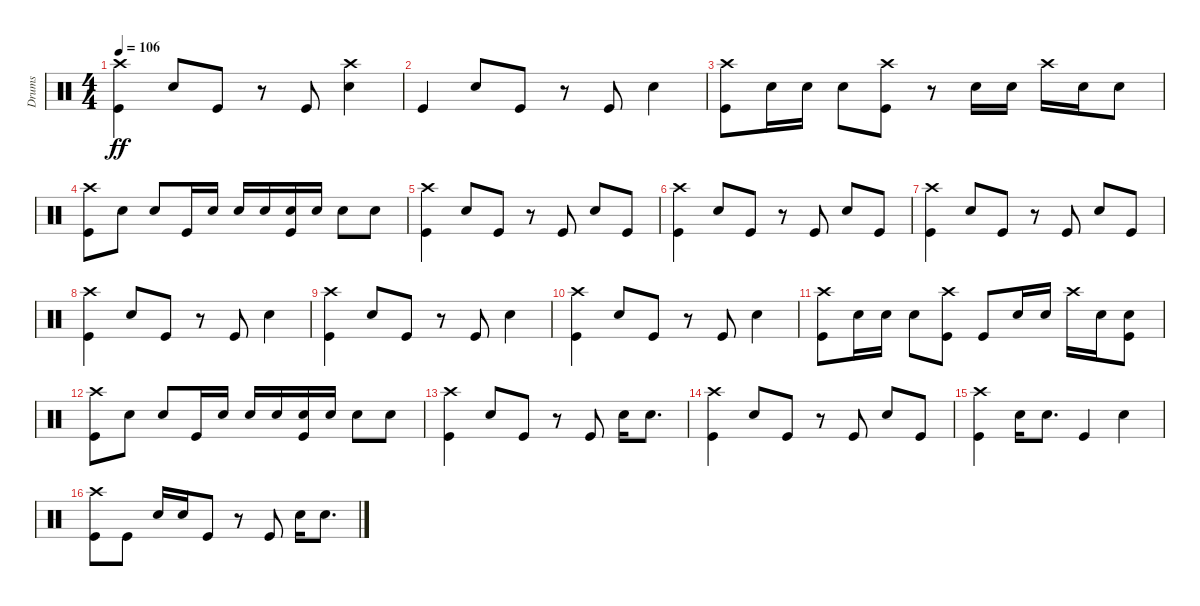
\track ("Drums" "Drums") {instrument percussion}
\staff {score}
\articulation defaults
\ts (4 4)
\tempo 106
\clef neutral
\ks c
("Crash high (hit)" "Kick (hit)").4{dy ff} "Snare (hit) 2".8 "Kick (hit)".8 r.8 "Kick (hit)".8 ("Crash high (hit)" "Snare (hit) 2").4 |
"Kick (hit)".4 "Snare (hit) 2".8 "Kick (hit)".8 r.8 "Kick (hit)".8 "Snare (hit) 2".4 |
("Crash high (hit)" "Kick (hit)").8 "Snare (hit) 2".16 "Snare (hit) 2".16 "Snare (hit) 2".8 ("Crash high (hit)" "Kick (hit)").8 r.8 "Snare (hit) 2".16 "Snare (hit) 2".16 "Crash high (hit)".16 "Snare (hit) 2".16 "Snare (hit) 2".8 |
("Crash high (hit)" "Kick (hit)").8 "Snare (hit) 2".8 "Snare (hit) 2".8 "Kick (hit)".16 "Snare (hit) 2".16 "Snare (hit) 2".16 "Snare (hit) 2".16 ("Snare (hit) 2" "Kick (hit)").16 "Snare (hit) 2".16 "Snare (hit) 2".8 "Snare (hit) 2".8 |
("Crash high (hit)" "Kick (hit)").4 "Snare (hit) 2".8 "Kick (hit)".8 r.8 "Kick (hit)".8 "Snare (hit) 2".8 "Kick (hit)".8 |
("Crash high (hit)" "Kick (hit)").4 "Snare (hit) 2".8 "Kick (hit)".8 r.8 "Kick (hit)".8 "Snare (hit) 2".8 "Kick (hit)".8 |
("Crash high (hit)" "Kick (hit)").4 "Snare (hit) 2".8 "Kick (hit)".8 r.8 "Kick (hit)".8 "Snare (hit) 2".8 "Kick (hit)".8 |
("Crash high (hit)" "Kick (hit)").4 "Snare (hit) 2".8 "Kick (hit)".8 r.8 "Kick (hit)".8 "Snare (hit) 2".4 |
("Crash high (hit)" "Kick (hit)").4 "Snare (hit) 2".8 "Kick (hit)".8 r.8 "Kick (hit)".8 "Snare (hit) 2".4 |
("Crash high (hit)" "Kick (hit)").4 "Snare (hit) 2".8 "Kick (hit)".8 r.8 "Kick (hit)".8 "Snare (hit) 2".4 |
("Crash high (hit)" "Kick (hit)").8 "Snare (hit) 2".16 "Snare (hit) 2".16 "Snare (hit) 2".8 ("Crash high (hit)" "Kick (hit)").8 "Kick (hit)".8 "Snare (hit) 2".16 "Snare (hit) 2".16 "Crash high (hit)".16 "Snare (hit) 2".16 ("Snare (hit) 2" "Kick (hit)").8 |
("Crash high (hit)" "Kick (hit)").8 "Snare (hit) 2".8 "Snare (hit) 2".8 "Kick (hit)".16 "Snare (hit) 2".16 "Snare (hit) 2".16 "Snare (hit) 2".16 ("Snare (hit) 2" "Kick (hit)").16 "Snare (hit) 2".16 "Snare (hit) 2".8 "Snare (hit) 2".8 |
("Crash high (hit)" "Kick (hit)").4 "Snare (hit) 2".8 "Kick (hit)".8 r.8 "Kick (hit)".8 "Snare (hit) 2".16 "Snare (hit) 2".8{d} |
("Crash high (hit)" "Kick (hit)").4 "Snare (hit) 2".8 "Kick (hit)".8 r.8 "Kick (hit)".8 "Snare (hit) 2".8 "Kick (hit)".8 |
("Crash high (hit)" "Kick (hit)").4 "Snare (hit) 2".16 "Snare (hit) 2".8{d} "Kick (hit)".4 "Snare (hit) 2".4 |
("Crash high (hit)" "Kick (hit)").8 "Kick (hit)".8 "Snare (hit) 2".16 "Snare (hit) 2".16 "Kick (hit)".8 r.8 "Kick (hit)".8 "Snare (hit) 2".16 "Snare (hit) 2".8{d}
